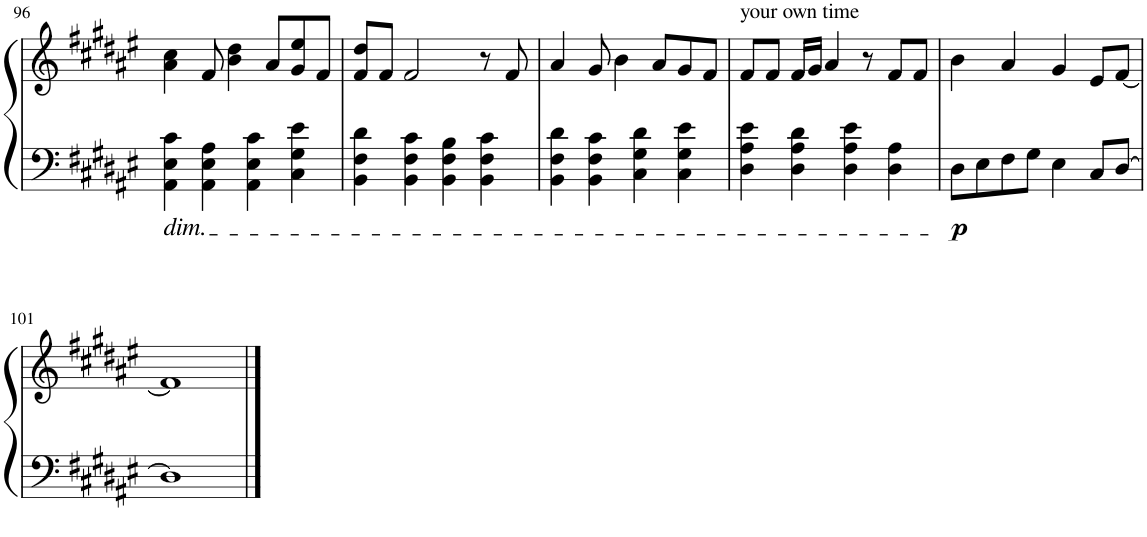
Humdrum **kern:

**kern	**kern	**dynam
*part1	*part1	*part1
*staff2	*staff1	*staff1/2
*I"Piano	*	*
*I'Pno.	*	*
!!LO:PB:g=z
*clefF4	*clefG2	*
*k[f#c#g#d#a#e#]	*k[f#c#g#d#a#e#]	*
*M4/4	*M4/4	*
=96	=96	=96
!LO:TX:b:i:t=dim.	!	!
4AA#\ 4E#\ 4c#\	4a#\ 4cc#\	.
4AA#\ 4E#\ 4A#\	8f#/	.
.	4b\ 4dd#\	.
4AA#\ 4E#\ 4c#\	.	.
.	8a#/L	.
4C#\ 4G#\ 4e#\	8g#/ 8ee#/	.
.	8f#/J	.
=97	=97	=97
4BB\ 4F#\ 4d#\	8f#/ 8dd#/L	.
.	8f#/J	.
4BB\ 4F#\ 4c#\	2f#/	.
4BB\ 4F#\ 4B\	.	.
4BB\ 4F#\ 4c#\	8r	.
.	8f#/	.
=98	=98	=98
4BB\ 4F#\ 4d#\	4a#/	.
4BB\ 4F#\ 4c#\	8g#/	.
.	4b\	.
4C#\ 4G#\ 4d#\	.	.
.	8a#/L	.
4C#\ 4G#\ 4e#\	8g#/	.
.	8f#/J	.
=99	=99	=99
!	!LO:TX:a:t=your own time	!
4D#\ 4A#\ 4e#\	8f#/L	.
.	8f#/J	.
4D#\ 4A#\ 4d#\	16f#/LL	.
.	16g#/JJ	.
.	4a#/	.
4D#\ 4A#\ 4e#\	.	.
.	8r	.
4D#\ 4A#\	8f#/L	.
.	8f#/J	.
=100	=100	=100
!	!	!LO:DY:b=2
8D#\L	4b\	p
8E#\	.	.
8F#\	4a#/	.
8G#\J	.	.
4E#\	4g#/	.
8C#/L	8e#/L	.
[8D#/J	[8f#/J	.
!!LO:LB:g=z
=101	=101	=101
1D#]	1f#]	.
==	==	==
*-	*-	*-
